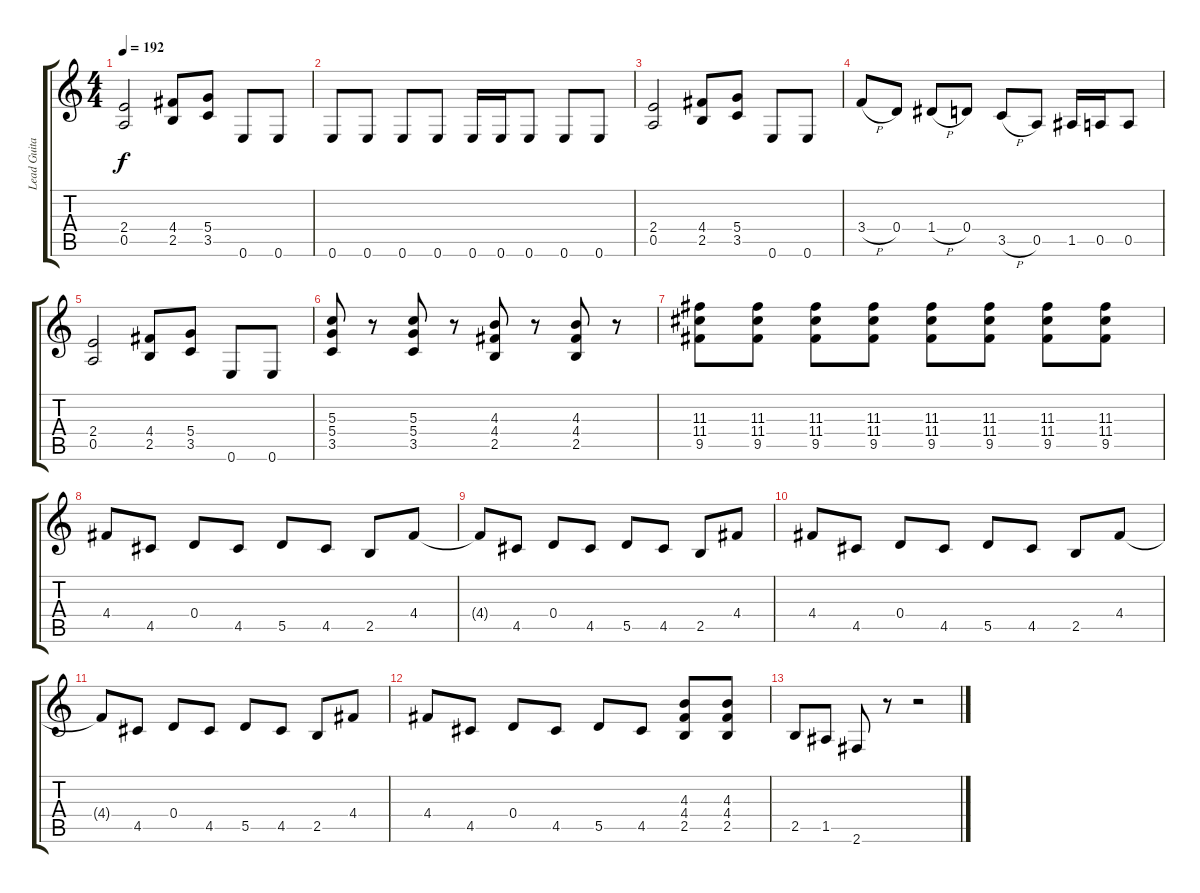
\track ("Lead Guitar" "Lead Guita") {instrument distortionguitar}
\staff {score tabs}
\tuning (E4 B3 G3 D3 A2 E2) {hide}
\ts (4 4)
\tempo 192
\clef g2
\ks c
(2.4 0.5).2{dy f} (4.4 2.5).8 (5.4 3.5).8 0.6.8 0.6.8 |
0.6.8 0.6.8 0.6.8 0.6.8 0.6.16 0.6.16 0.6.8 0.6.8 0.6.8 |
(2.4 0.5).2 (4.4 2.5).8 (5.4 3.5).8 0.6.8 0.6.8 |
3.4{h}.8 0.4.8 1.4{h}.8 0.4.8 3.5{h}.8 0.5.8 1.5.16 0.5.16 0.5.8 |
(2.4 0.5).2 (4.4 2.5).8 (5.4 3.5).8 0.6.8 0.6.8 |
(5.3 5.4 3.5).8 r.8 (5.3 5.4 3.5).8 r.8 (4.3 4.4 2.5).8 r.8 (4.3 4.4 2.5).8 r.8 |
(11.3 11.4 9.5).8 (11.3 11.4 9.5).8 (11.3 11.4 9.5).8 (11.3 11.4 9.5).8 (11.3 11.4 9.5).8 (11.3 11.4 9.5).8 (11.3 11.4 9.5).8 (11.3 11.4 9.5).8 |
4.4.8 4.5.8 0.4.8 4.5.8 5.5.8 4.5.8 2.5.8 4.4.8 |
4.4{t}.8 4.5.8 0.4.8 4.5.8 5.5.8 4.5.8 2.5.8 4.4.8 |
4.4.8 4.5.8 0.4.8 4.5.8 5.5.8 4.5.8 2.5.8 4.4.8 |
4.4{t}.8 4.5.8 0.4.8 4.5.8 5.5.8 4.5.8 2.5.8 4.4.8 |
4.4.8 4.5.8 0.4.8 4.5.8 5.5.8 4.5.8 (4.3 4.4 2.5).8 (4.3 4.4 2.5).8 |
2.5.8 1.5.8 2.6.8 r.8 r.2
